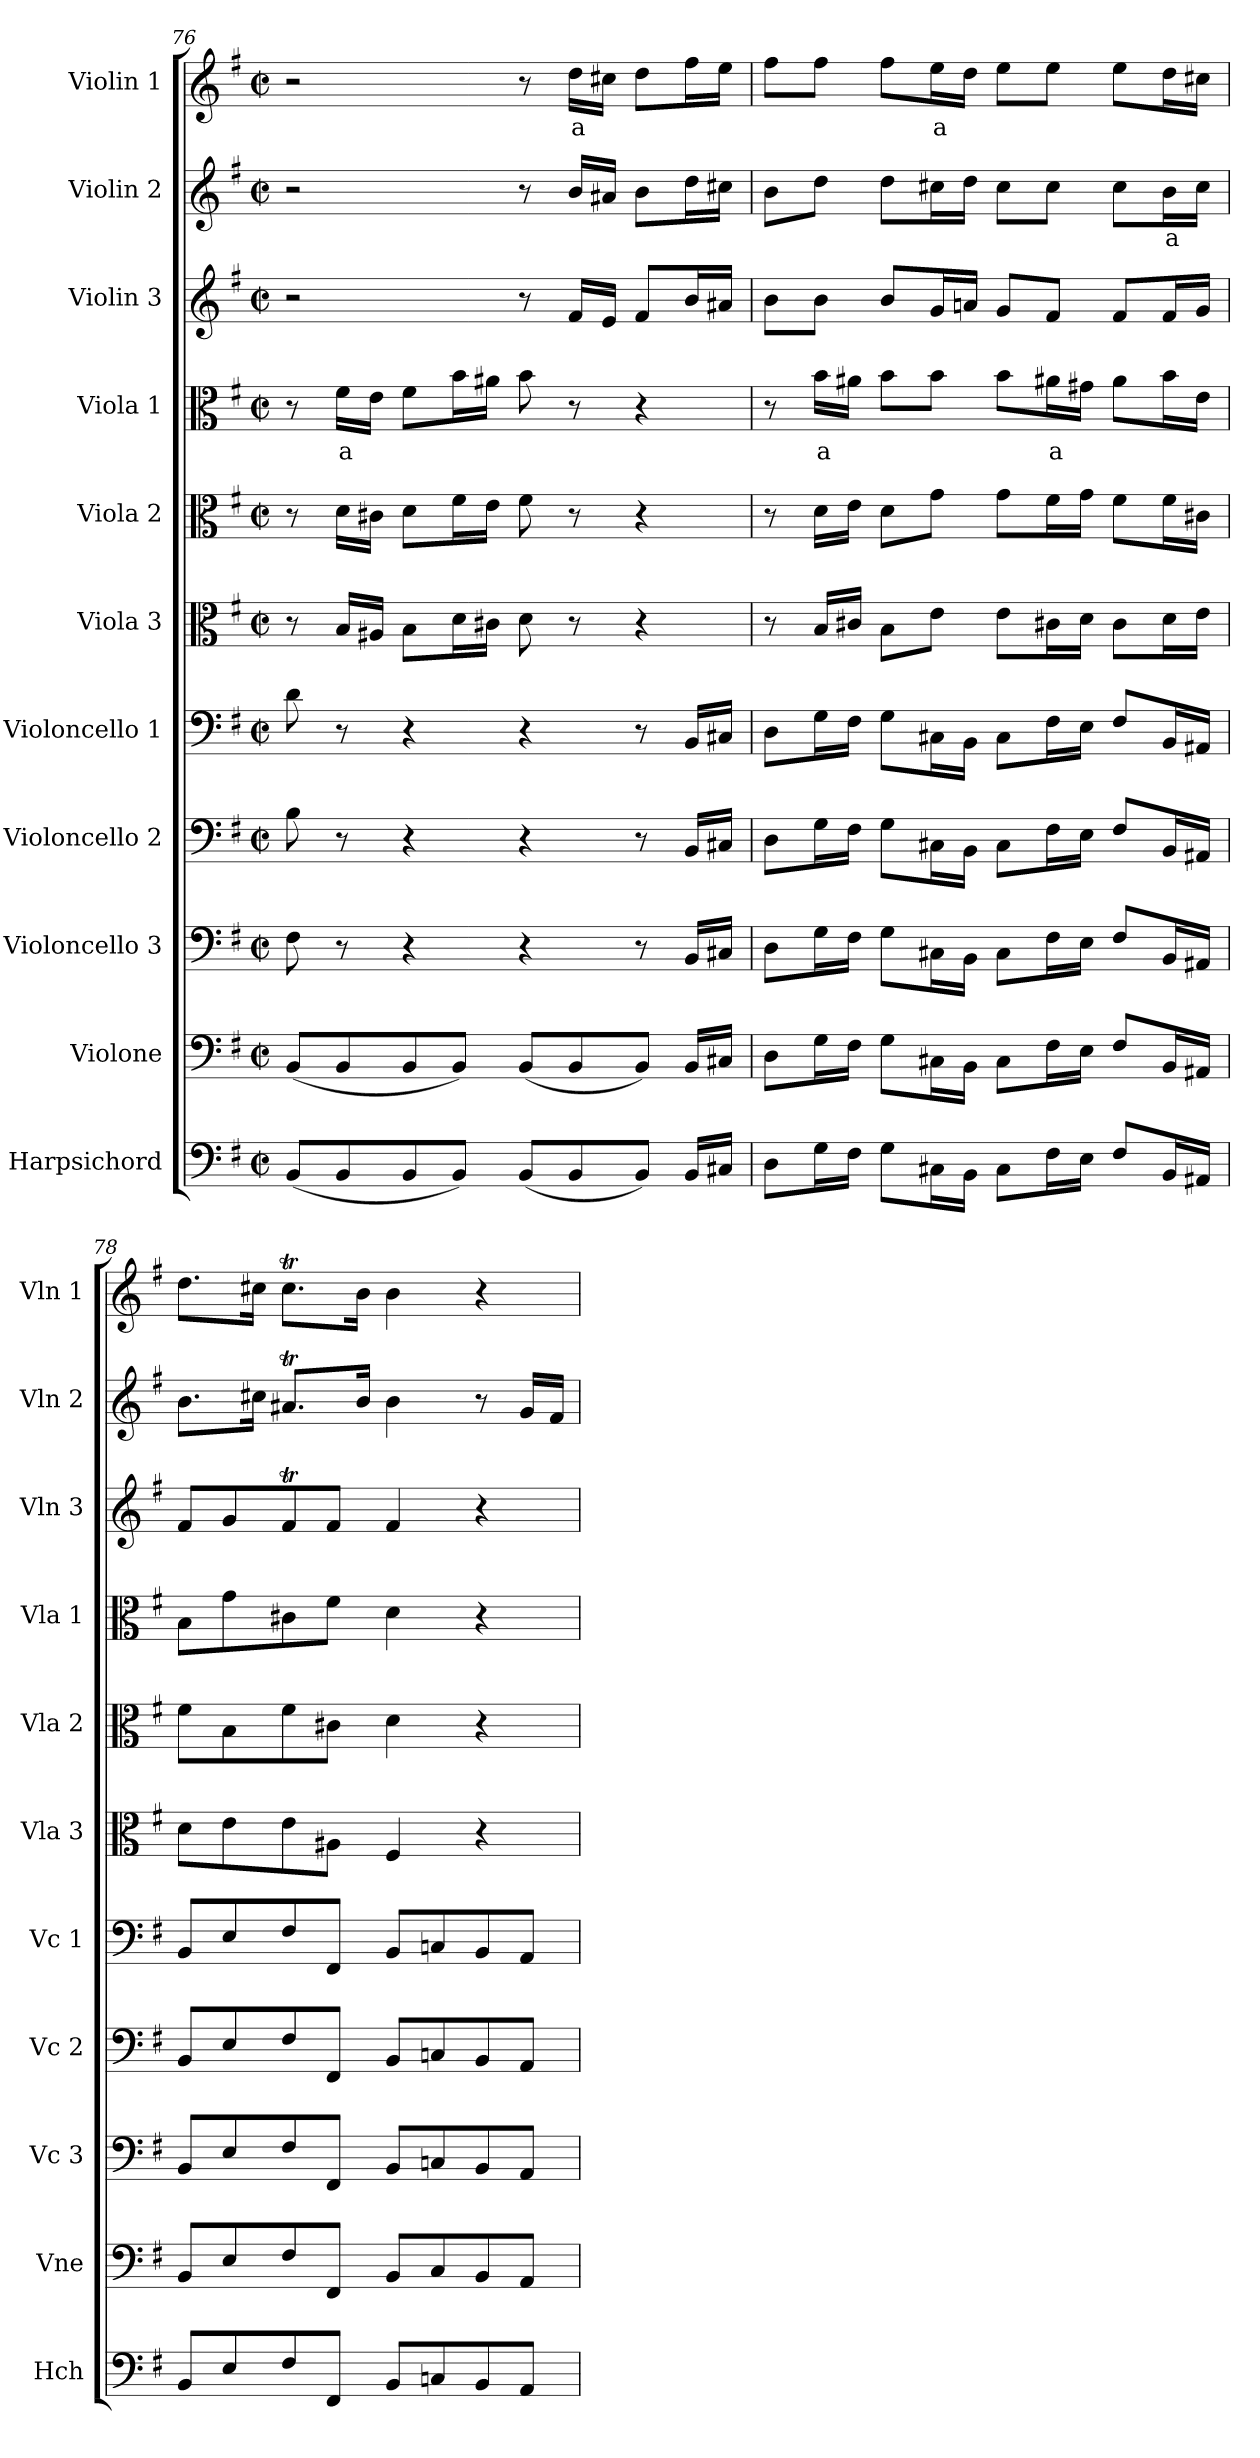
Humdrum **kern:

**kern	**kern	**kern	**kern	**kern	**kern	**kern	**kern	**text	**kern	**kern	**text	**kern	**text
*part11	*part10	*part9	*part8	*part7	*part6	*part5	*part4	*part4	*part3	*part2	*part2	*part1	*part1
*staff11	*staff10	*staff9	*staff8	*staff7	*staff6	*staff5	*staff4	*staff4	*staff3	*staff2	*staff2	*staff1	*staff1
*I"Harpsichord	*I"Violone	*I"Violoncello 3	*I"Violoncello 2	*I"Violoncello 1	*I"Viola 3	*I"Viola 2	*I"Viola 1	*	*I"Violin 3	*I"Violin 2	*	*I"Violin 1	*
*I'Hch	*I'Vne	*I'Vc 3	*I'Vc 2	*I'Vc 1	*I'Vla 3	*I'Vla 2	*I'Vla 1	*	*I'Vln 3	*I'Vln 2	*	*I'Vln 1	*
*clefF4	*clefF4	*clefF4	*clefF4	*clefF4	*clefC3	*clefC3	*clefC3	*	*clefG2	*clefG2	*	*clefG2	*
*	*ITrd7c12	*	*	*	*	*	*	*	*	*	*	*	*
*k[f#]	*k[f#]	*k[f#]	*k[f#]	*k[f#]	*k[f#]	*k[f#]	*k[f#]	*	*k[f#]	*k[f#]	*	*k[f#]	*
*M4/4	*M4/4	*M4/4	*M4/4	*M4/4	*M4/4	*M4/4	*M4/4	*	*M4/4	*M4/4	*	*M4/4	*
*met(c|)	*met(c|)	*met(c|)	*met(c|)	*met(c|)	*met(c|)	*met(c|)	*met(c|)	*	*met(c|)	*met(c|)	*	*met(c|)	*
=76	=76	=76	=76	=76	=76	=76	=76	=76	=76	=76	=76	=76	=76
(8BB/L	(8BBB/L	8F#\	8B\	8d\	8r	8r	8r	.	2r	2r	.	2r	.
!	!	!	!	!	!	!	!	!LO:LY:b:color=#FF0000	!	!	!	!	!
8BB/	8BBB/	8r	8r	8r	16B/LL	16d\LL	16f#\LL	a	.	.	.	.	.
.	.	.	.	.	16A#X/JJ	16c#X\JJ	16e\JJ	.	.	.	.	.	.
8BB/	8BBB/	4r	4r	4r	8B\L	8d\L	8f#\L	.	.	.	.	.	.
8BB/J)	8BBB/J)	.	.	.	16d\L	16f#\L	16b\L	.	.	.	.	.	.
.	.	.	.	.	16c#X\JJ	16e\JJ	16a#X\JJ	.	.	.	.	.	.
(8BB/L	(8BBB/L	4r	4r	4r	8d\	8f#\	8b\	.	8r	8r	.	8r	.
!	!	!	!	!	!	!	!	!	!	!	!	!	!LO:LY:b:color=#FF0000
8BB/	8BBB/	.	.	.	8r	8r	8r	.	16f#/LL	16b/LL	.	16dd\LL	a
.	.	.	.	.	.	.	.	.	16e/JJ	16a#X/JJ	.	16cc#X\JJ	.
8BB/J)	8BBB/J)	8r	8r	8r	4r	4r	4r	.	8f#/L	8b\L	.	8dd\L	.
16BB/LL	16BBB/LL	16BB/LL	16BB/LL	16BB/LL	.	.	.	.	16b/L	16dd\L	.	16ff#\L	.
16C#X/JJ	16CC#X/JJ	16C#X/JJ	16C#X/JJ	16C#X/JJ	.	.	.	.	16a#X/JJ	16cc#X\JJ	.	16ee\JJ	.
!!LO:PB:g=z
=77	=77	=77	=77	=77	=77	=77	=77	=77	=77	=77	=77	=77	=77
8D\L	8DD\L	8D\L	8D\L	8D\L	8r	8r	8r	.	8b\L	8b\L	.	8ff#\L	.
!	!	!	!	!	!	!	!	!LO:LY:b:color=#FF0000	!	!	!	!	!
16G\L	16GG\L	16G\L	16G\L	16G\L	16B/LL	16d\LL	16b\LL	a	8b\J	8dd\J	.	8ff#\J	.
16F#\JJ	16FF#\JJ	16F#\JJ	16F#\JJ	16F#\JJ	16c#X/JJ	16e\JJ	16a#X\JJ	.	.	.	.	.	.
8G\L	8GG\L	8G\L	8G\L	8G\L	8B\L	8d\L	8b\L	.	8b/L	8dd\L	.	8ff#\L	.
!	!	!	!	!	!	!	!	!	!	!	!	!	!LO:LY:b:color=#FF0000
16C#X\L	16CC#X\L	16C#X\L	16C#X\L	16C#X\L	8e\J	8g\J	8b\J	.	16g/L	16cc#X\L	.	16ee\L	a
16BB\JJ	16BBB\JJ	16BB\JJ	16BB\JJ	16BB\JJ	.	.	.	.	16an/JJ	16dd\JJ	.	16dd\JJ	.
8C#\L	8CC#\L	8C#\L	8C#\L	8C#\L	8e\L	8g\L	8b\L	.	8g/L	8cc#\L	.	8ee\L	.
!	!	!	!	!	!	!	!	!LO:LY:b:color=#FF0000	!	!	!	!	!
16F#\L	16FF#\L	16F#\L	16F#\L	16F#\L	16c#X\L	16f#\L	16a#X\L	a	8f#/J	8cc#\J	.	8ee\J	.
16E\JJ	16EE\JJ	16E\JJ	16E\JJ	16E\JJ	16d\JJ	16g\JJ	16g#X\JJ	.	.	.	.	.	.
8F#/L	8FF#/L	8F#/L	8F#/L	8F#/L	8c#\L	8f#\L	8a#\L	.	8f#/L	8cc#\L	.	8ee\L	.
!	!	!	!	!	!	!	!	!	!	!	!LO:LY:b:color=#FF0000	!	!
16BB/L	16BBB/L	16BB/L	16BB/L	16BB/L	16d\L	16f#\L	16b\L	.	16f#/L	16b\L	a	16dd\L	.
16AA#X/JJ	16AAA#X/JJ	16AA#X/JJ	16AA#X/JJ	16AA#X/JJ	16e\JJ	16c#X\JJ	16e\JJ	.	16g/JJ	16cc#\JJ	.	16cc#X\JJ	.
=78	=78	=78	=78	=78	=78	=78	=78	=78	=78	=78	=78	=78	=78
8BB/L	8BBB/L	8BB/L	8BB/L	8BB/L	8d\L	8f#\L	8B\L	.	8f#/L	8.b\L	.	8.dd\L	.
8E/	8EE/	8E/	8E/	8E/	8e\	8B\	8g\	.	8g/	.	.	.	.
.	.	.	.	.	.	.	.	.	.	16cc#X\Jk	.	16cc#X\Jk	.
8F#/	8FF#/	8F#/	8F#/	8F#/	8e\	8f#\	8c#X\	.	8f#t/	8.a#Xt/L	.	8.cc#t\L	.
8FF#/J	8FFF#/J	8FF#/J	8FF#/J	8FF#/J	8A#X\J	8c#X\J	8f#\J	.	8f#/J	.	.	.	.
.	.	.	.	.	.	.	.	.	.	16b/Jk	.	16b\Jk	.
8BB/L	8BBB/L	8BB/L	8BB/L	8BB/L	4F#/	4d\	4d\	.	4f#/	4b\	.	4b\	.
8Cn/	8CC/	8Cn/	8Cn/	8Cn/	.	.	.	.	.	.	.	.	.
8BB/	8BBB/	8BB/	8BB/	8BB/	4r	4r	4r	.	4r	8r	.	4r	.
8AA/J	8AAA/J	8AA/J	8AA/J	8AA/J	.	.	.	.	.	16g/LL	.	.	.
.	.	.	.	.	.	.	.	.	.	16f#/JJ	.	.	.
=	=	=	=	=	=	=	=	=	=	=	=	=	=
*-	*-	*-	*-	*-	*-	*-	*-	*-	*-	*-	*-	*-	*-
